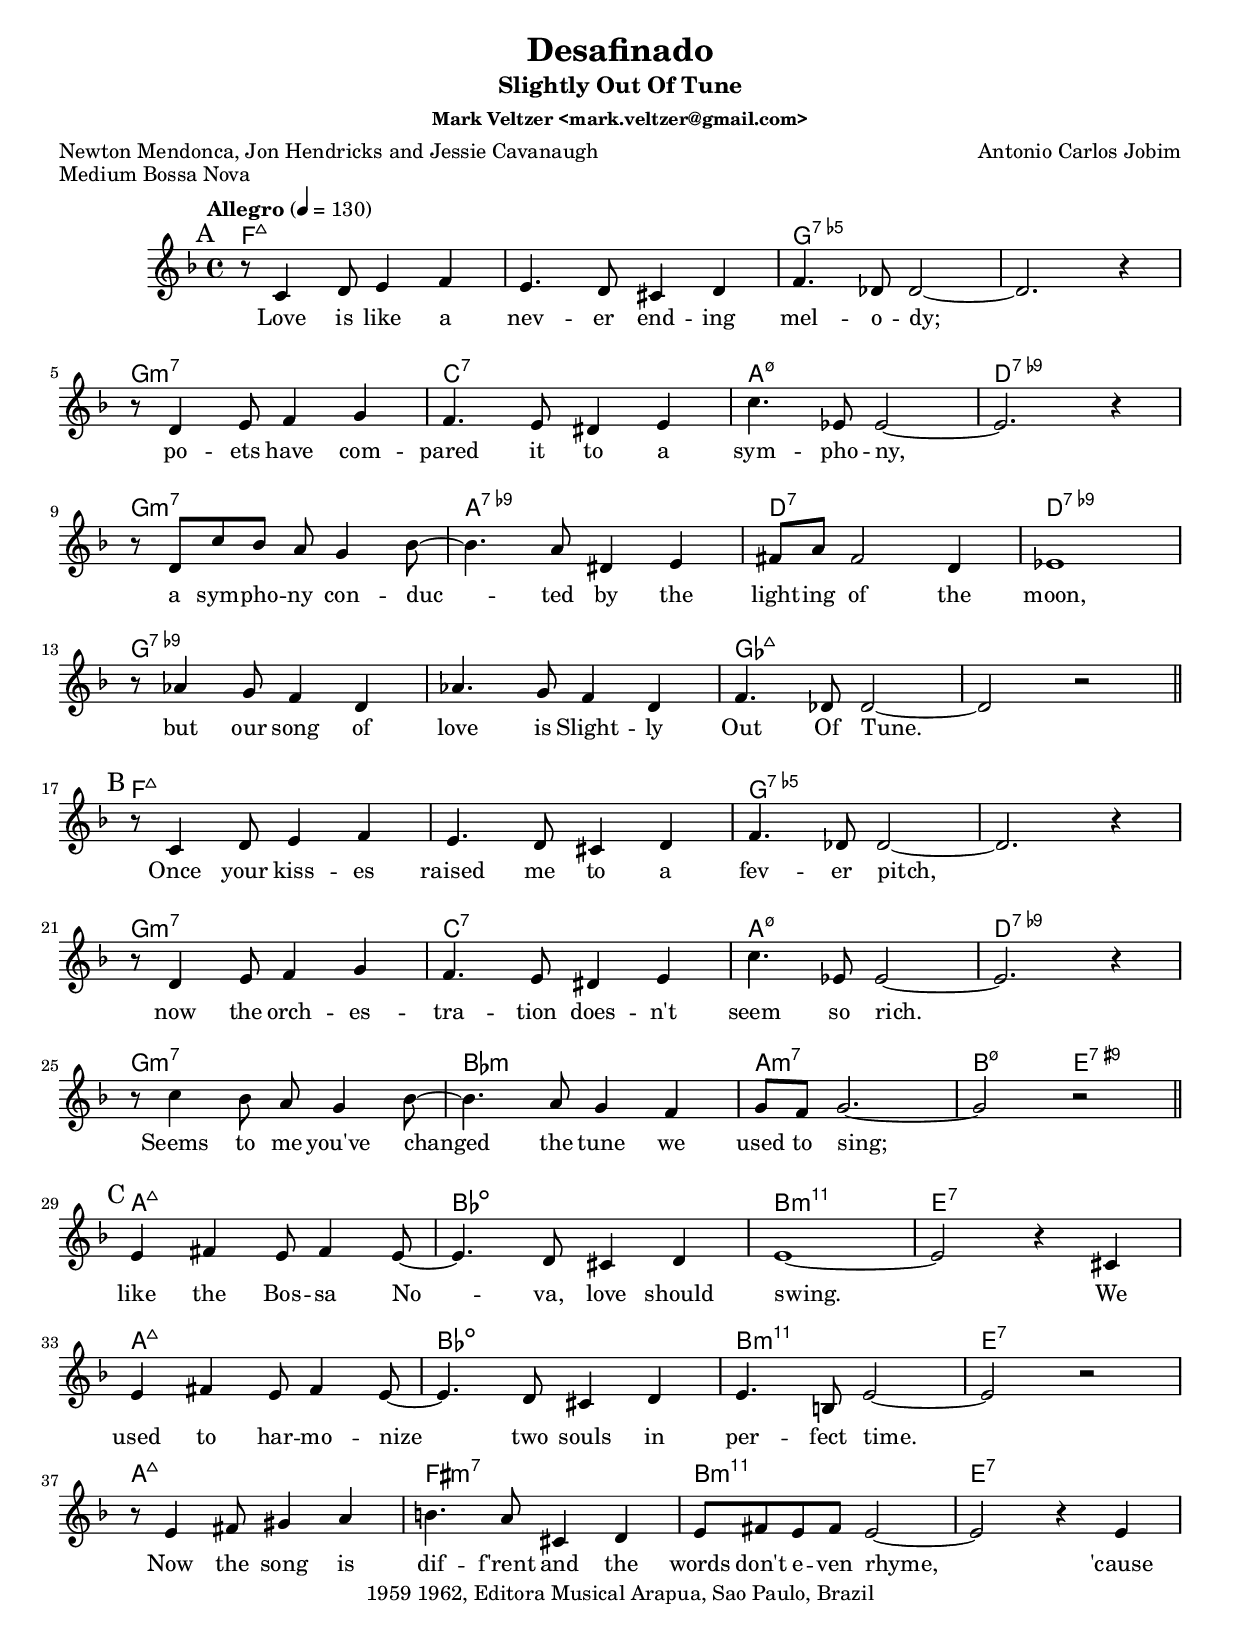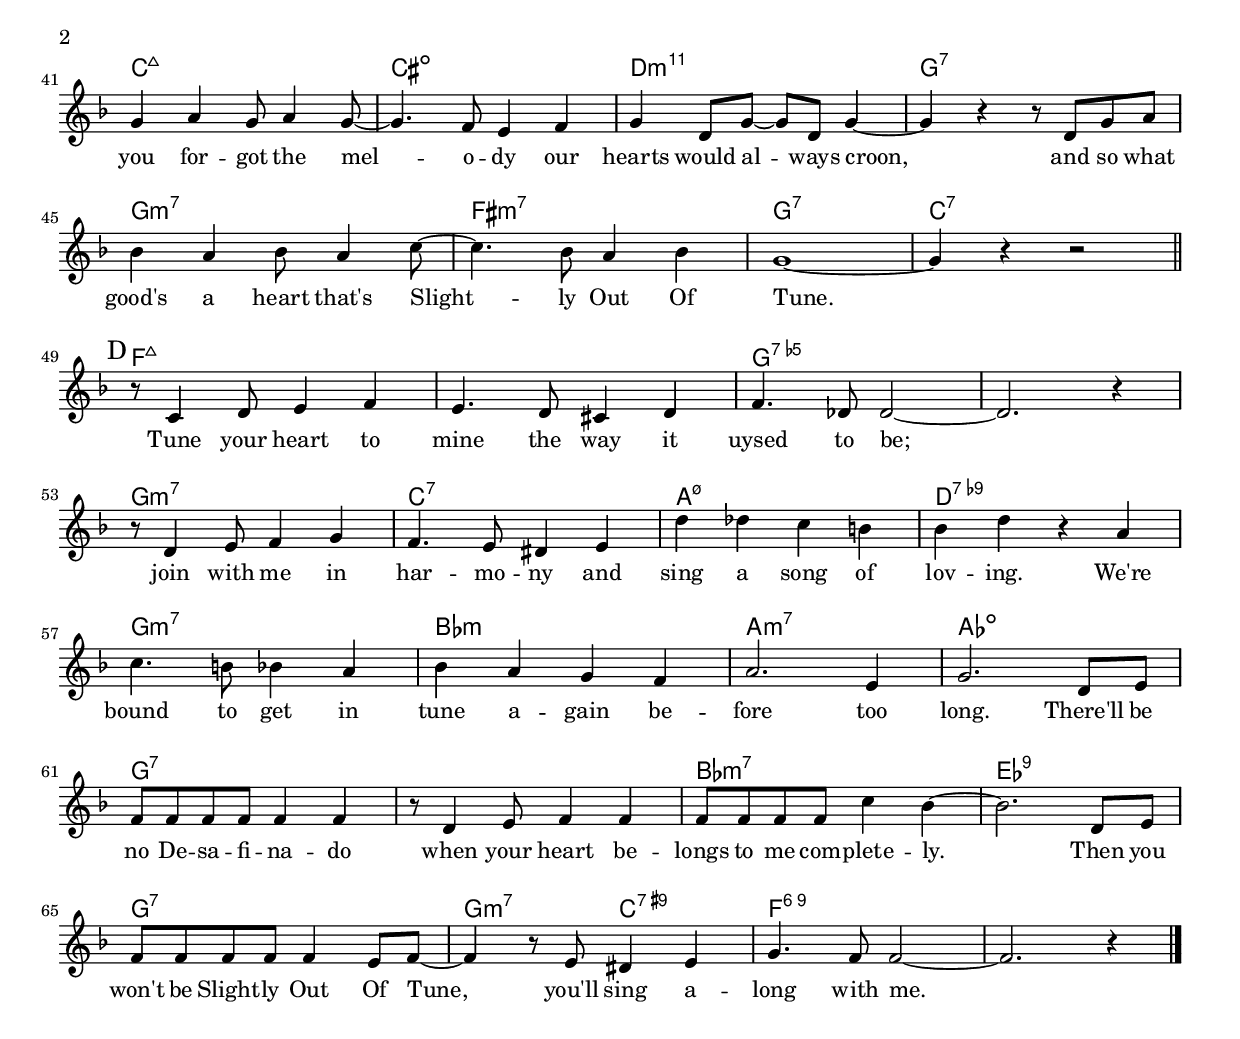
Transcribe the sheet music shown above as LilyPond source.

\include "src/include/common.lyi"
\header{
	title="Desafinado"
	subtitle="Slightly Out Of Tune"
	composer="Antonio Carlos Jobim"
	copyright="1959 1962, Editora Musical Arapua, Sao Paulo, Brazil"
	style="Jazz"
	piece="Medium Bossa Nova"
	poet="Newton Mendonca, Jon Hendricks and Jessie Cavanaugh"

	completion="5"
	uuid="c3fff540-a26e-11df-9435-0019d11e5a41"
}

%{
	TODO:
%}

myChords=\chordmode {
	\startChords
%%	list of instruments can be found at
%%	http://lilypond.org/doc/v2.11/Documentation/user/lilypond/MIDI-instruments#MIDI-instruments
%%	\set ChordNames.midiInstrument = #"acoustic grand"

	\startSong

	\mark "A"
	\startPart
	f1:maj7 | f1:maj7 | g1:7.5- | g1:7.5- | \myEndLine
	g1:m7 | c1:7 | a1:m7.5- | d1:9- | \myEndLine
	g1:m7 | a1:9- | d1:7 | d1:9- | \myEndLine
	g1:9- | g1:9- | ges1:maj7 | ges1:maj7 | \myEndLine
	\endPart

	\mark "B"
	\startPart
	f1:maj7 | f1:maj7 | g1:7.5- | g1:7.5- | \myEndLine
	g1:m7 | c1:7 | a1:m7.5- | d1:9- | \myEndLine
	g1:m7 | bes1:m | a1:m7 | b2:m7.5- e2:9+ | \myEndLine
	\endPart

	\mark "C"
	\startPart
	a1:maj7 | bes1:dim | b1:m11 | e1:7 | \myEndLine
	a1:maj7 | bes1:dim | b1:m11 | e1:7 | \myEndLine
	a1:maj7 | fis1:m7 | b1:m11 | e1:7 | \myEndLine
	c1:maj7 | cis1:dim | d1:m11 | g1:7 | \myEndLine
	g1:m7 | fis1:m7 | g1:7 | c1:7 | \myEndLine
	\endPart

	\mark "D"
	\startPart
	f1:maj7 | f1:maj7 | g1:7.5- | g1:7.5- | \myEndLine
	g1:m7 | c1:7 | a1:m7.5- | d1:9- | \myEndLine
	g1:m7 | bes1:m | a1:m7 | aes1:dim | \myEndLine
	g1:7 | g1:7 | bes1:m7 | ees1:9 | \myEndLine
	g1:7 | g2:m7 c2:9+ | f1:6.9 | f1:6.9 | \myEndLine
	\endPart

	\endSong

	\endChords
}
myVoice=\relative c' {
	%% http://veltzer.net/blog/blog/2010/08/14/musical-tempo-table/
	\tempo "Allegro" 4 = 130
	\time 4/4
	\key f \major
%%	list of instruments can be found at
%%	http://lilypond.org/doc/v2.11/Documentation/user/lilypond/MIDI-instruments#MIDI-instruments
%%	\set Staff.midiInstrument = #"flute"

	% A: Bar 1
	r8 c4 d8 e4 f |
	e4. d8 cis4 d |
	f4. des8 des2 ~ |
	des2. r4 |
	r8 d4 e8 f4 g |
	f4. e8 dis4 e |
	c'4. ees,8 ees2 ~ |
	ees2. r4 |
	r8 d c' bes a g4 bes8 ~ |
	bes4. a8 dis,4 e |
	fis8 a fis2 d4 |
	ees1 |
	r8 aes4 g8 f4 d |
	aes'4. g8 f4 d |
	f4. des8 des2 ~ |
	des r |

	% B: Bar 17
	r8 c4 d8 e4 f |
	e4. d8 cis4 d |
	f4. des8 des2 ~ |
	des2. r4 |
	r8 d4 e8 f4 g |
	f4. e8 dis4 e |
	c'4. ees,8 ees2 ~ |
	ees2. r4 |
	r8 c'4 bes8 a g4 bes8 ~ |
	bes4. a8 g4 f |
	g8 f g2. ~ |
	g2 r |

	% C: Bar 29
	e4 fis e8 fis4 e8 ~ |
	e4. d8 cis4 d |
	e1 ~ |
	e2 r4 cis |
	e fis e8 fis4 e8 ~ |
	e4. d8 cis4 d |
	e4. b8 e2 ~ |
	e r |
	r8 e4 fis8 gis4 a |
	b4. a8 cis,4 d |
	e8 fis e fis e2 ~ |
	e r4 e |
	g a g8 a4 g8 ~ |
	g4. f8 e4 f |
	g d8 g ~ g d g4 ~ |
	g r r8 d g a |
	bes4 a bes8 a4 c8 ~ |
	c4. bes8 a4 bes |
	g1 ~ |
	g4 r r2 |

	% D: Bar 49
	r8 c,4 d8 e4 f |
	e4. d8 cis4 d |
	f4. des8 des2 ~ |
	des2. r4 |
	r8 d4 e8 f4 g |
	f4. e8 dis4 e |
	d' des c b |
	bes d r a |
	c4. b8 bes4 a |
	bes a g f |
	a2. e4 |
	g2. d8 e |
	f f f f f4 f |
	r8 d4 e8 f4 f |
	f8 f f f c'4 bes ~ |
	bes2. d,8 e |
	f f f f f4 e8 f ~ |
	f4 r8 e dis4 e |
	g4. f8 f2 ~ |
	f2. r4 |
}
myLyrics=\lyricmode {
	Love is like a nev -- er end -- ing mel -- o -- dy;
	po -- ets have com -- pared it to a sym -- pho -- ny,
	a sym -- pho -- ny con -- duc -- ted by the light -- ing of the moon,
	but our song of love is Slight -- ly Out Of Tune.

	Once your kiss -- es raised me to a fev -- er pitch,
	now the orch -- es -- tra -- tion does -- n't seem so rich.
	Seems to me you've changed the tune we used to sing;

	like the Bos -- sa No -- va, love should swing.
	We used to har -- mo -- nize two souls in per -- fect time.
	Now the song is dif -- f'rent and the words don't e -- ven rhyme,
	'cause you for -- got the mel -- o -- dy our hearts would al -- ways croon,
	and so what good's a heart that's Slight -- ly Out Of Tune.

	Tune your heart to mine the way it uysed to be;
	join with me in har -- mo -- ny and sing a song of lov -- ing.
	We're bound to get in tune a -- gain be -- fore too long.
	There'll be no De -- sa -- fi -- na -- do when your heart be -- longs to me com -- plete -- ly.
	Then you won't be Slight -- ly Out Of Tune, you'll sing a -- long with me.
}
%% score for printing
\score {
	<<
		\new ChordNames="mychords" \myChords
		\new Voice="myvoice" \myVoice
		\new Lyrics \lyricsto "myvoice" \myLyrics
	>>
	\layout {
	}
}
%% score for midi
\score {
	\unfoldRepeats
	<<
		\new ChordNames="mychords" \myChords
		\new Voice="myvoice" \myVoice
	>>
	\midi {
	}
}
